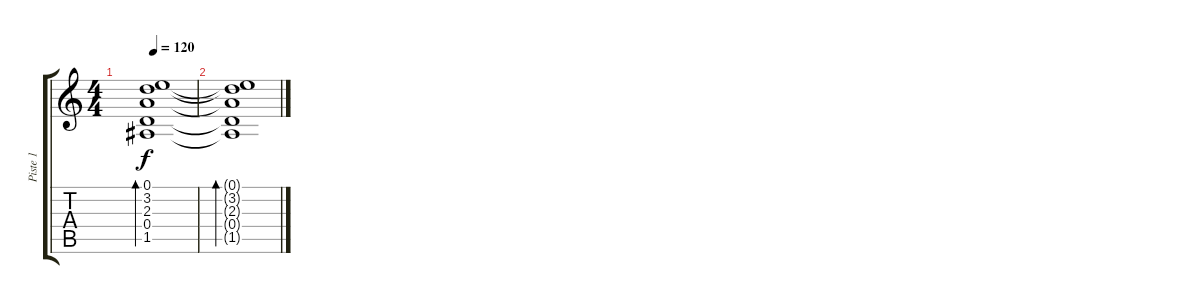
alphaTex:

\track ("Piste 1" "Piste 1") {instrument acousticguitarsteel}
\staff {score tabs}
\tuning (E4 B3 G3 D3 A2 E2) {hide}
\ts (4 4)
\tempo 120
\clef g2
\ks c
(0.1 3.2 2.3 0.4 1.5).1{bd 480 dy f} |
(0.1{t} 3.2{t} 2.3{t} 0.4{t} 1.5{t}).1{bd 480}
